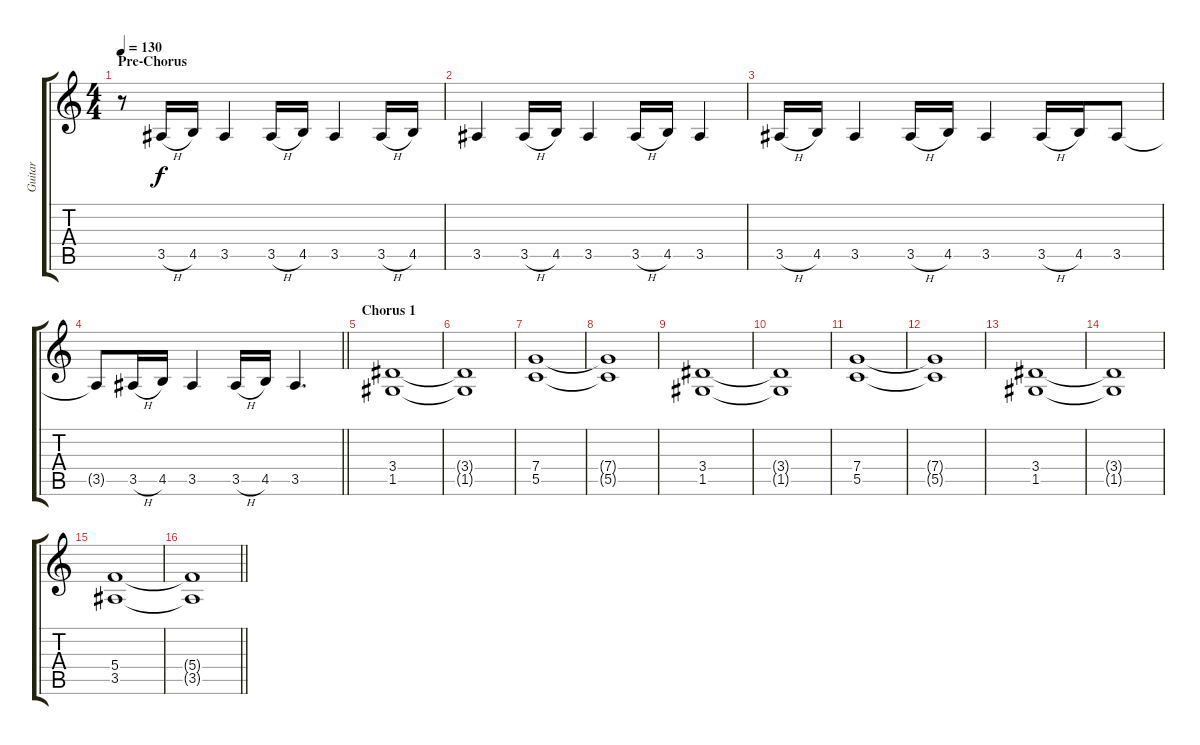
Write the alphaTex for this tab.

\track ("Guitar" "Guitar") {instrument overdrivenguitar}
\staff {score tabs}
\tuning (D4 A3 F3 C3 G2 C2) {hide}
\ts (4 4)
\section ("" "Pre-Chorus")
\tempo 130
\clef g2
\ks c
r.8{dy f} 3.5{h}.16 4.5.16 3.5.4 3.5{h}.16 4.5.16 3.5.4 3.5{h}.16 4.5.16 |
3.5.4 3.5{h}.16 4.5.16 3.5.4 3.5{h}.16 4.5.16 3.5.4 |
3.5{h}.16 4.5.16 3.5.4 3.5{h}.16 4.5.16 3.5.4 3.5{h}.16 4.5.16 3.5.8 |
\barLineRight lightlight
3.5{t}.8 3.5{h}.16 4.5.16 3.5.4 3.5{h}.16 4.5.16 3.5.4{d} |
\section ("" "Chorus 1")
(3.4 1.5).1 |
(3.4{t} 1.5{t}).1 |
(7.4 5.5).1 |
(7.4{t} 5.5{t}).1 |
(3.4 1.5).1 |
(3.4{t} 1.5{t}).1 |
(7.4 5.5).1 |
(7.4{t} 5.5{t}).1 |
(3.4 1.5).1 |
(3.4{t} 1.5{t}).1 |
(5.4 3.5).1 |
\barLineRight lightlight
(5.4{t} 3.5{t}).1
